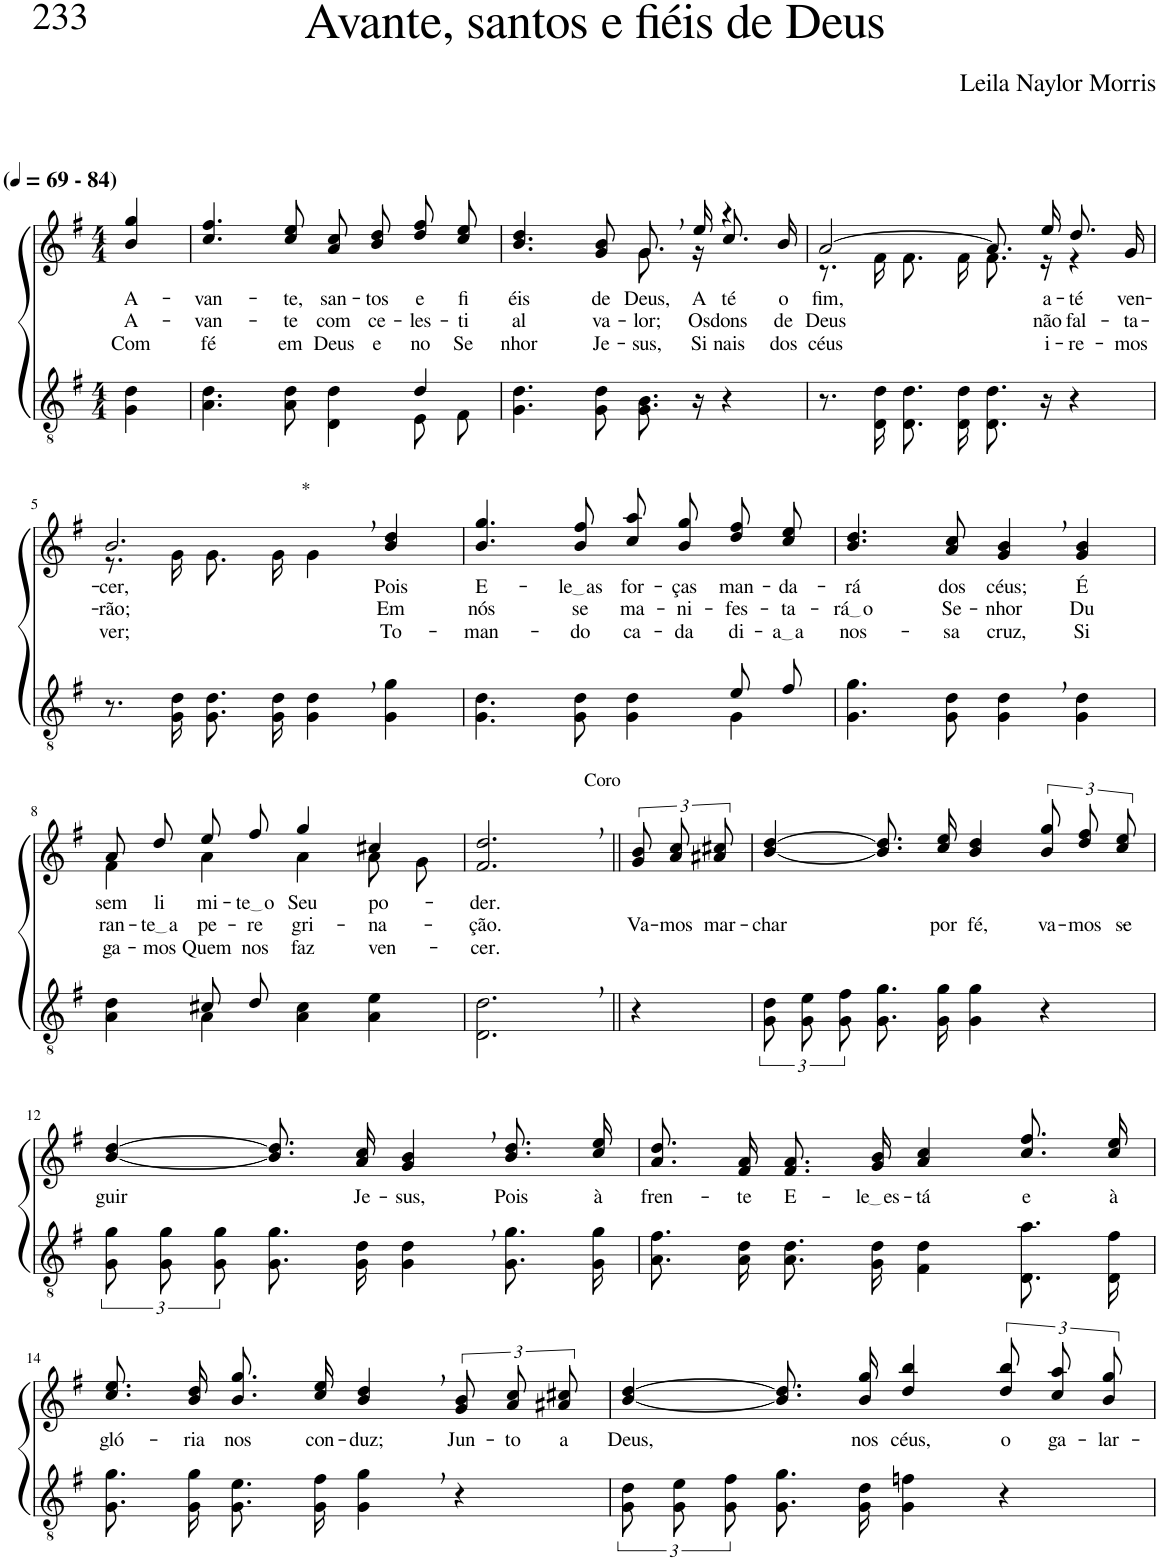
**kern	**kern	**text	**text	**text
*part2	*part1	*part1	*part1	*part1
*staff2	*staff1	*staff1	*staff1	*staff1
*I"Parte III e IV	*I"Parte I e II	*	*	*
*clefGv2	*clefG2	*	*	*
*Trd4c7	*Trd4c7	*	*	*
*k[f#]	*k[f#]	*	*	*
*M4/4	*M4/4	*	*	*
*MM69	*MM69	*	*	*
=1	=1	=1	=1	=1
!	!LO:TX:a:B:t=(	!	!	!
!	!LO:TX:a:B:t=- 84)	!	!	!
!	!	!LO:LY:b	!LO:LY:b	!LO:LY:b
4G\ 4d\	4b/ 4gg/	A-	A-	Com
=2	=2	=2	=2	=2
*^	*	*	*	*
!	!	!	!LO:LY:b	!LO:LY:b	!LO:LY:b
2.ryy	4.A\ 4.d\	4.cc/ 4.ff#/	-van-	-van-	fé
!	!	!	!LO:LY:b	!LO:LY:b	!LO:LY:b
.	8A\ 8d\	8cc/ 8ee/	-te,	-te	em
!	!	!	!LO:LY:b	!LO:LY:b	!LO:LY:b
.	4D\ 4d\	8a\ 8cc\L	san-	com	Deus
!	!	!	!LO:LY:b	!LO:LY:b	!LO:LY:b
.	.	8b\ 8dd\J	-tos	ce-	e
!	!	!	!LO:LY:b	!LO:LY:b	!LO:LY:b
4d/	8E\L	8dd\ 8ff#\L	e	-les-	no
!	!	!	!LO:LY:b	!LO:LY:b	!LO:LY:b
.	8F#\J	8cc\ 8ee\J	fi-	-ti-	Se-
=3	=3	=3	=3	=3	=3
*	*	*^	*	*	*
!	!	!	!	!LO:LY:b	!LO:LY:b	!LO:LY:b
*v	*v	*	*	*	*	*
4.G\ 4.d\	2ryy	4.b/ 4.dd/	-éis	-al	-nhor
!	!	!	!LO:LY:b	!LO:LY:b	!LO:LY:b
8G\ 8d\	.	8g/ 8b/	de	va-	Je-
!	!	!	!LO:LY:b	!LO:LY:b	!LO:LY:b
8.G\ 8.B\	8.g,/L	8.g\	Deus,	-lor;	-sus,
!	!	!	!LO:LY:b	!LO:LY:b	!LO:LY:b
16r	16ee/Jk	16r	A-	Os	Si-
!	!	!	!LO:LY:b	!LO:LY:b	!LO:LY:b
4r	4r	8.cc/L	-té	dons	-nais
!	!	!	!LO:LY:b	!LO:LY:b	!LO:LY:b
.	.	16b/Jk	o	de	dos
=4	=4	=4	=4	=4	=4
!	!	!	!LO:LY:b	!LO:LY:b	!LO:LY:b
8.r	[2a/	8.r	fim,	Deus	céus
16D\ 16d\	.	16f#\	.	.	.
8.D/ 8.d/L	.	8.f#\L	.	.	.
16D/ 16d/Jk	.	16f#\Jk	.	.	.
8.D\ 8.d\	8.a/L]	8.f#\	.	.	.
!	!	!	!LO:LY:b	!LO:LY:b	!LO:LY:b
16r	16ee/Jk	16r	a-	não	i-
!	!	!	!LO:LY:b	!LO:LY:b	!LO:LY:b
4r	8.dd/L	4r	-té	fal-	-re-
!	!	!	!LO:LY:b	!LO:LY:b	!LO:LY:b
.	16g/Jk	.	-ven-	-ta-	-mos
!!LO:LB:g=z	!!
=5	=5	=5	=5	=5	=5
!	!LO:TX:a:t=*	!	!	!	!
!	!	!	!LO:LY:b	!LO:LY:b	!LO:LY:b
8.r	2.b,/	8.r	-cer,	-rão;	ver;
16G\ 16d\	.	16g\	.	.	.
8.G\ 8.d\L	.	8.g\L	.	.	.
16G\ 16d\Jk	.	16g\Jk	.	.	.
4G\, 4d\,	.	4g\	.	.	.
!	!	!	!LO:LY:b	!LO:LY:b	!LO:LY:b
4G\ 4g\	4b/ 4dd/	4ryy	Pois	Em	To-
=6	=6	=6	=6	=6	=6
*^	*	*	*	*	*
!	!	!	!	!LO:LY:b	!LO:LY:b	!LO:LY:b
*	*	*v	*v	*	*	*
2ryy	4.G\ 4.d\	4.b/ 4.gg/	E-	nós	-man-
!	!	!	!LO:LY:b	!LO:LY:b	!LO:LY:b
.	8G\ 8d\	8b/ 8ff#/	le as	se	-do
!	!	!	!LO:LY:b	!LO:LY:b	!LO:LY:b
4ryy	4G\ 4d\	8cc\ 8aa\L	for-	ma-	ca-
!	!	!	!LO:LY:b	!LO:LY:b	!LO:LY:b
.	.	8b\ 8gg\J	-ças	-ni-	-da
!	!	!	!LO:LY:b	!LO:LY:b	!LO:LY:b
8e/L	4G\	8dd\ 8ff#\L	man-	-fes-	di-
!	!	!	!LO:LY:b	!LO:LY:b	!LO:LY:b
8f#/J	.	8cc\ 8ee\J	-da-	-ta-	a a
*v	*v	*	*	*	*
=7	=7	=7	=7	=7
!	!	!LO:LY:b	!LO:LY:b	!LO:LY:b
4.G\ 4.g\	4.b/ 4.dd/	-rá	rá o	nos-
!	!	!LO:LY:b	!LO:LY:b	!LO:LY:b
8G\ 8d\	8a/ 8cc/	dos	Se-	-sa
!	!	!LO:LY:b	!LO:LY:b	!LO:LY:b
4G\, 4d\,	4g/, 4b/,	céus;	-nhor	cruz,
!	!	!LO:LY:b	!LO:LY:b	!LO:LY:b
4G\ 4d\	4g/ 4b/	É	Du-	Si-
!!LO:LB:g=z
=8	=8	=8	=8	=8
*^	*^	*	*	*
!	!	!	!	!LO:LY:b	!LO:LY:b	!LO:LY:b
4ryy	4A\ 4d\	8a/L	4f#\	sem	-ran-	-ga-
!	!	!	!	!LO:LY:b	!LO:LY:b	!LO:LY:b
.	.	8dd/J	.	li-	te a	-mos
!	!	!	!	!LO:LY:b	!LO:LY:b	!LO:LY:b
8c#X/L	4A\	8ee/L	4a\	-mi-	-pe-	Quem
!	!	!	!	!LO:LY:b	!LO:LY:b	!LO:LY:b
8d/J	.	8ff#/J	.	te o	-re-	nos
!	!	!	!	!LO:LY:b	!LO:LY:b	!LO:LY:b
2ryy	4A\ 4c#\	4gg/	4a\	Seu	-gri-	faz
!	!	!	!	!LO:LY:b	!LO:LY:b	!LO:LY:b
.	4A\ 4e\	4cc#X/	8a\L	po-	-na-	ven-
.	.	.	8g\J	.	.	.
*v	*v	*	*	*	*	*
=9	=9	=9	=9	=9	=9
!	!LO:TX:a:t=Coro	!	!	!	!
!	!	!	!LO:LY:b	!LO:LY:b	!LO:LY:b
*	*v	*v	*	*	*
2.D\, 2.d\,	2.f#/, 2.dd/,	-der.	-ção.	-cer.
=10||	=10||	=10||	=10||	=10||
!	!	!	!LO:LY:b	!
4r	12g/ 12b/L	.	Va-	.
!	!	!	!LO:LY:b	!
.	12a/ 12cc/	.	-mos	.
!	!	!	!LO:LY:b	!
.	12a#X/ 12cc#X/J	.	mar-	.
=11	=11	=11	=11	=11
!	!	!	!LO:LY:b	!
12G\ 12d\L	[4b/ [4dd/	.	-char	.
12G\ 12e\	.	.	.	.
12G\ 12f#\J	.	.	.	.
8.G\ 8.g\L	8.b]\ 8.dd]\L	.	.	.
!	!	!	!LO:LY:b	!
16G\ 16g\Jk	16cc\ 16ee\Jk	.	por	.
!	!	!	!LO:LY:b	!
4G\ 4g\	4b/ 4dd/	.	fé,	.
!	!	!	!LO:LY:b	!
4r	12b\ 12gg\L	.	va-	.
!	!	!	!LO:LY:b	!
.	12dd\ 12ff#\	.	-mos	.
!	!	!	!LO:LY:b	!
.	12cc\ 12ee\J	.	se-	.
!!LO:LB:g=z
=12	=12	=12	=12	=12
!	!	!LO:LY:b	!	!
12G\ 12g\L	[4b/ [4dd/	guir	.	.
12G\ 12g\	.	.	.	.
12G\ 12g\J	.	.	.	.
8.G\ 8.g\L	8.b]\ 8.dd]\L	.	.	.
!	!	!LO:LY:b	!	!
16G\ 16d\Jk	16a\ 16cc\Jk	Je-	.	.
!	!	!LO:LY:b	!	!
4G\, 4d\,	4g/, 4b/,	-sus,	.	.
!	!	!LO:LY:b	!	!
8.G\ 8.g\L	8.b\ 8.dd\L	Pois	.	.
!	!	!LO:LY:b	!	!
16G\ 16g\Jk	16cc\ 16ee\Jk	à	.	.
=13	=13	=13	=13	=13
!	!	!LO:LY:b	!	!
8.A\ 8.f#\L	8.a/ 8.dd/L	fren-	.	.
!	!	!LO:LY:b	!	!
16A\ 16d\Jk	16f#/ 16a/Jk	-te	.	.
!	!	!LO:LY:b	!	!
8.A\ 8.d\L	8.f#/ 8.a/L	E-	.	.
!	!	!LO:LY:b	!	!
16G\ 16d\Jk	16g/ 16b/Jk	le es	.	.
!	!	!LO:LY:b	!	!
4F#\ 4d\	4a/ 4cc/	-tá	.	.
!	!	!LO:LY:b	!	!
8.D/ 8.a/L	8.cc\ 8.ff#\L	e	.	.
!	!	!LO:LY:b	!	!
16D/ 16f#/Jk	16cc\ 16ee\Jk	à	.	.
!!LO:LB:g=z
=14	=14	=14	=14	=14
!	!	!LO:LY:b	!	!
8.G\ 8.g\L	8.cc\ 8.ee\L	gló-	.	.
!	!	!LO:LY:b	!	!
16G\ 16g\Jk	16b\ 16dd\Jk	-ria	.	.
!	!	!LO:LY:b	!	!
8.G\ 8.e\L	8.b\ 8.gg\L	nos	.	.
!	!	!LO:LY:b	!	!
16G\ 16f#\Jk	16cc\ 16ee\Jk	con-	.	.
!	!	!LO:LY:b	!	!
4G\, 4g\,	4b/, 4dd/,	-duz;	.	.
!	!	!LO:LY:b	!	!
4r	12g/ 12b/L	Jun-	.	.
!	!	!LO:LY:b	!	!
.	12a/ 12cc/	-to	.	.
!	!	!LO:LY:b	!	!
.	12a#X/ 12cc#X/J	a	.	.
=15	=15	=15	=15	=15
!	!	!LO:LY:b	!	!
12G\ 12d\L	[4b/ [4dd/	Deus,	.	.
12G\ 12e\	.	.	.	.
12G\ 12f#\J	.	.	.	.
8.G\ 8.g\L	8.b]\ 8.dd]\L	.	.	.
!	!	!LO:LY:b	!	!
16G\ 16d\Jk	16b\ 16gg\Jk	nos	.	.
!	!	!LO:LY:b	!	!
4G\ 4fn\	4dd/ 4bb/	céus,	.	.
!	!	!LO:LY:b	!	!
4r	12dd\ 12bb\L	o	.	.
!	!	!LO:LY:b	!	!
.	12cc\ 12aa\	ga-	.	.
!	!	!LO:LY:b	!	!
.	12b\ 12gg\J	-lar-	.	.
=	=	=	=	=
*-	*-	*-	*-	*-
